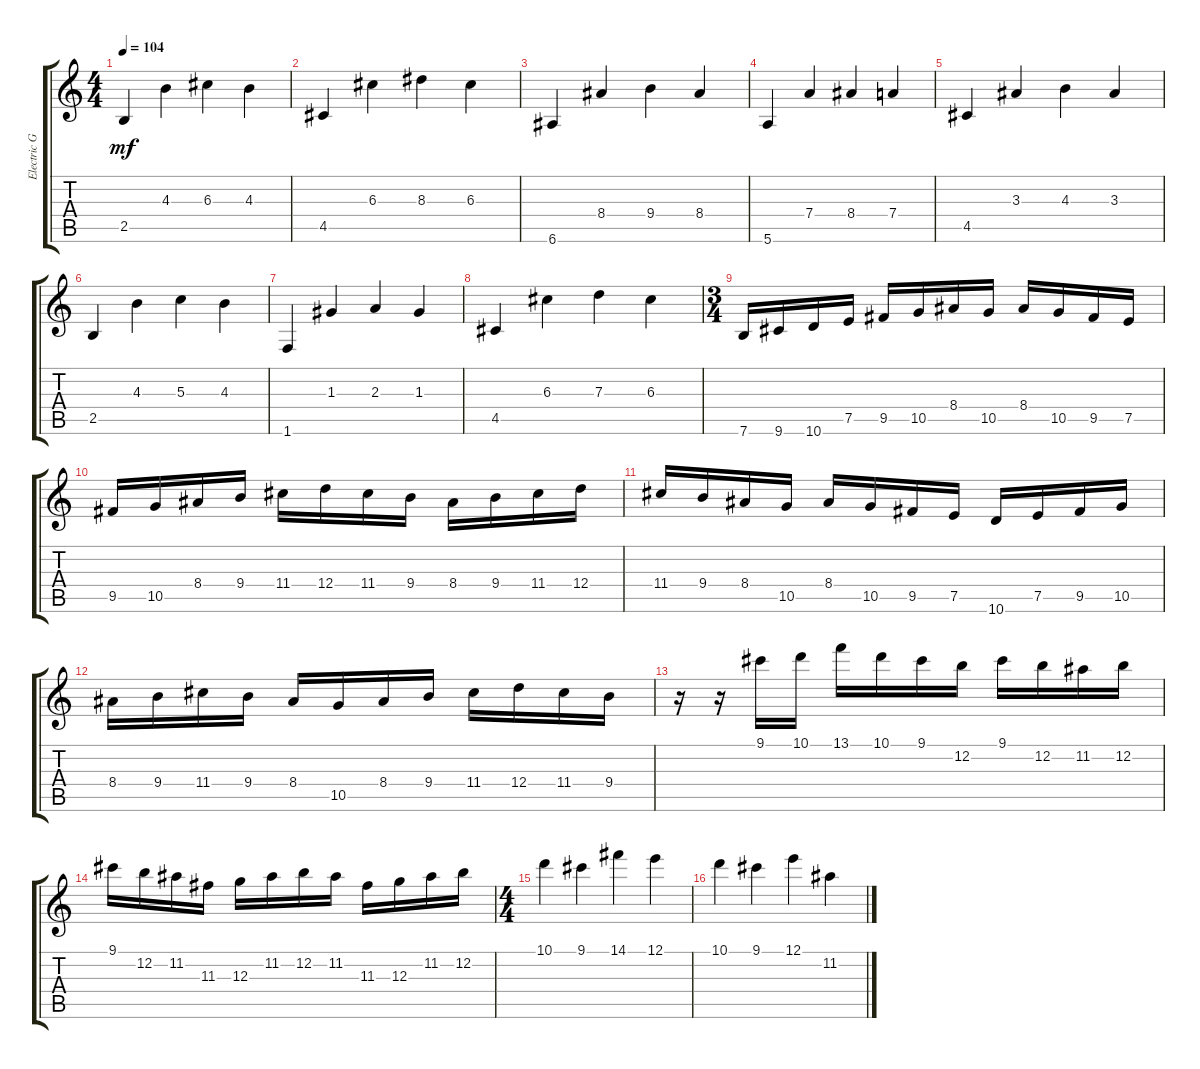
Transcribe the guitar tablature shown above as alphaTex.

\track ("Electric Guitar" "Electric G") {instrument overdrivenguitar}
\staff {score tabs}
\tuning (E4 B3 G3 D3 A2 E2) {hide}
\ts (4 4)
\tempo 104
\clef g2
\ks c
2.5.4{dy mf instrument overdrivenguitar} 4.3.4 6.3.4 4.3.4 |
4.5.4 6.3.4 8.3.4 6.3.4 |
6.6.4 8.4.4 9.4.4 8.4.4 |
5.6.4 7.4.4 8.4.4 7.4.4 |
4.5.4 3.3.4 4.3.4 3.3.4 |
2.5.4 4.3.4 5.3.4 4.3.4 |
1.6.4 1.3.4 2.3.4 1.3.4 |
4.5.4 6.3.4 7.3.4 6.3.4 |
\ts (3 4)
7.6.16 9.6.16 10.6.16 7.5.16 9.5.16 10.5.16 8.4.16 10.5.16 8.4.16 10.5.16 9.5.16 7.5.16 |
9.5.16 10.5.16 8.4.16 9.4.16 11.4.16 12.4.16 11.4.16 9.4.16 8.4.16 9.4.16 11.4.16 12.4.16 |
11.4.16 9.4.16 8.4.16 10.5.16 8.4.16 10.5.16 9.5.16 7.5.16 10.6.16 7.5.16 9.5.16 10.5.16 |
8.4.16 9.4.16 11.4.16 9.4.16 8.4.16 10.5.16 8.4.16 9.4.16 11.4.16 12.4.16 11.4.16 9.4.16 |
r.16 r.16 9.1.16 10.1.16 13.1.16 10.1.16 9.1.16 12.2.16 9.1.16 12.2.16 11.2.16 12.2.16 |
9.1.16 12.2.16 11.2.16 11.3.16 12.3.16 11.2.16 12.2.16 11.2.16 11.3.16 12.3.16 11.2.16 12.2.16 |
\ts (4 4)
10.1.4 9.1.4 14.1.4 12.1.4 |
10.1.4 9.1.4 12.1.4 11.2.4
